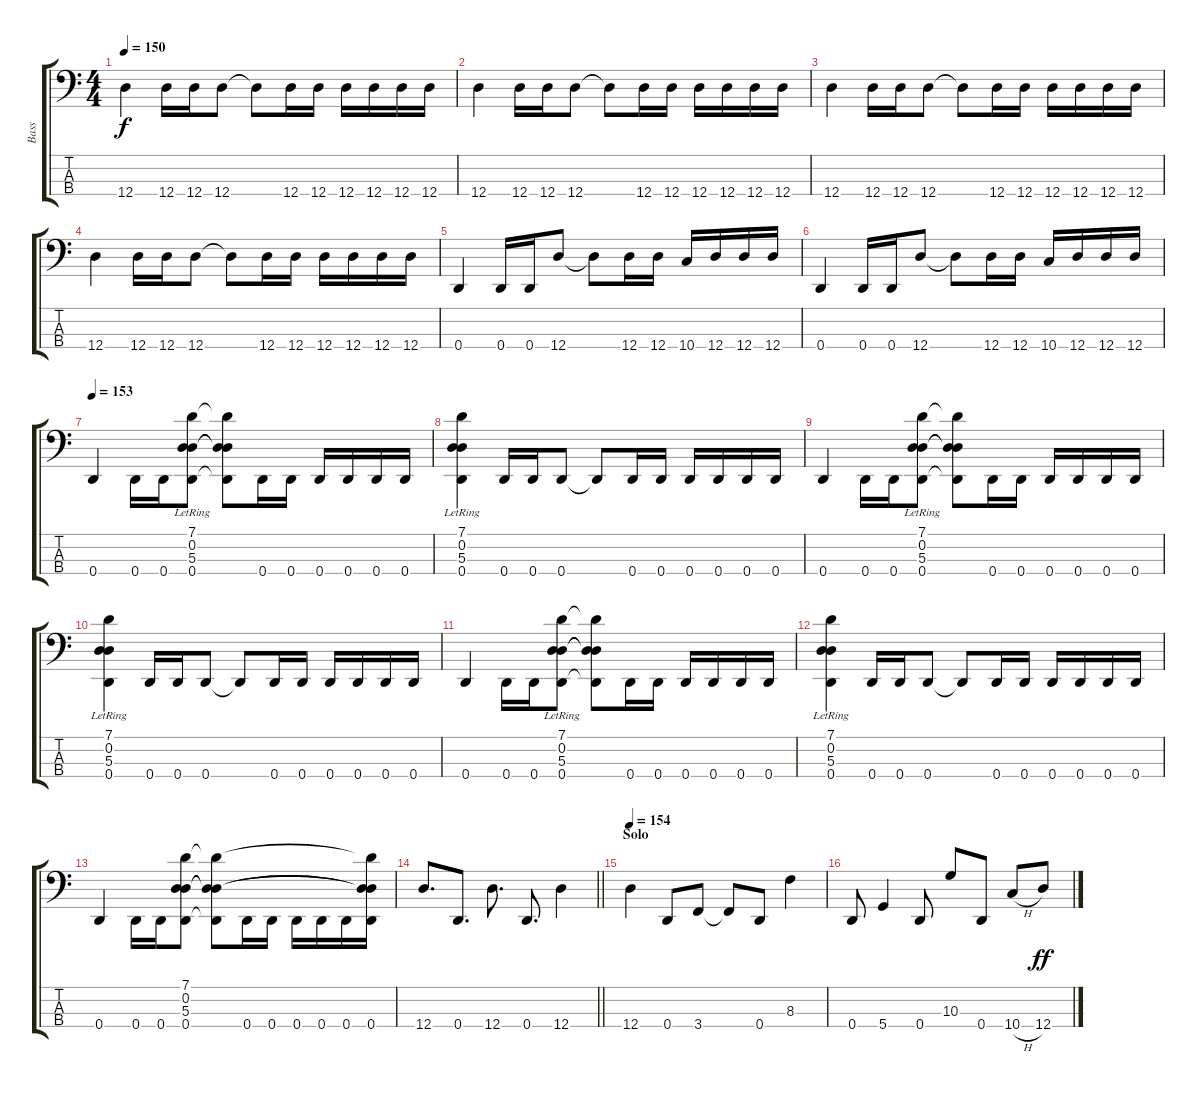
\track ("Bass" "Bass") {instrument electricbasspick}
\staff {score tabs}
\tuning (G2 D2 A1 D1) {hide}
\ts (4 4)
\tempo 150
\clef f4
\ks c
12.4.4{dy f} 12.4.16 12.4.16 12.4.8 12.4{t}.8 12.4.16 12.4.16 12.4.16 12.4.16 12.4.16 12.4.16 |
12.4.4 12.4.16 12.4.16 12.4.8 12.4{t}.8 12.4.16 12.4.16 12.4.16 12.4.16 12.4.16 12.4.16 |
12.4.4 12.4.16 12.4.16 12.4.8 12.4{t}.8 12.4.16 12.4.16 12.4.16 12.4.16 12.4.16 12.4.16 |
12.4.4 12.4.16 12.4.16 12.4.8 12.4{t}.8 12.4.16 12.4.16 12.4.16 12.4.16 12.4.16 12.4.16 |
0.4.4 0.4.16 0.4.16 12.4.8 12.4{t}.8 12.4.16 12.4.16 10.4.16 12.4.16 12.4.16 12.4.16 |
0.4.4 0.4.16 0.4.16 12.4.8 12.4{t}.8 12.4.16 12.4.16 10.4.16 12.4.16 12.4.16 12.4.16 |
\tempo 153
0.4.4 0.4.16 0.4.16 (7.1{lr} 0.2{lr} 5.3{lr} 0.4).8 (7.1{t} 0.2{t} 5.3{t} 0.4{t}).8 0.4.16 0.4.16 0.4.16 0.4.16 0.4.16 0.4.16 |
(7.1{lr} 0.2{lr} 5.3{lr} 0.4).4 0.4.16 0.4.16 0.4.8 0.4{t}.8 0.4.16 0.4.16 0.4.16 0.4.16 0.4.16 0.4.16 |
0.4.4 0.4.16 0.4.16 (7.1{lr} 0.2{lr} 5.3{lr} 0.4).8 (7.1{t} 0.2{t} 5.3{t} 0.4{t}).8 0.4.16 0.4.16 0.4.16 0.4.16 0.4.16 0.4.16 |
(7.1{lr} 0.2{lr} 5.3{lr} 0.4).4 0.4.16 0.4.16 0.4.8 0.4{t}.8 0.4.16 0.4.16 0.4.16 0.4.16 0.4.16 0.4.16 |
0.4.4 0.4.16 0.4.16 (7.1{lr} 0.2{lr} 5.3{lr} 0.4).8 (7.1{t} 0.2{t} 5.3{t} 0.4{t}).8 0.4.16 0.4.16 0.4.16 0.4.16 0.4.16 0.4.16 |
(7.1{lr} 0.2{lr} 5.3{lr} 0.4).4 0.4.16 0.4.16 0.4.8 0.4{t}.8 0.4.16 0.4.16 0.4.16 0.4.16 0.4.16 0.4.16 |
0.4.4 0.4.16 0.4.16 (7.1 0.2 5.3 0.4).8 (7.1{t} 0.2{t} 5.3{t} 0.4{t}).8 0.4.16 0.4.16 0.4.16 0.4.16 0.4.16 (7.1{t} 0.2{t} 5.3{t} 0.4).16 |
\barLineRight lightlight
12.4.8{d} 0.4.8{d} 12.4.8{d} 0.4.8{d} 12.4.4 |
\section ("" "Solo")
\tempo 154
12.4.4 0.4.8 3.4.8 3.4{t}.8 0.4.8 8.3.4 |
0.4.8 5.4.4 0.4.8 10.3.8 0.4.8 10.4{h}.8 12.4.8{dy ff}
